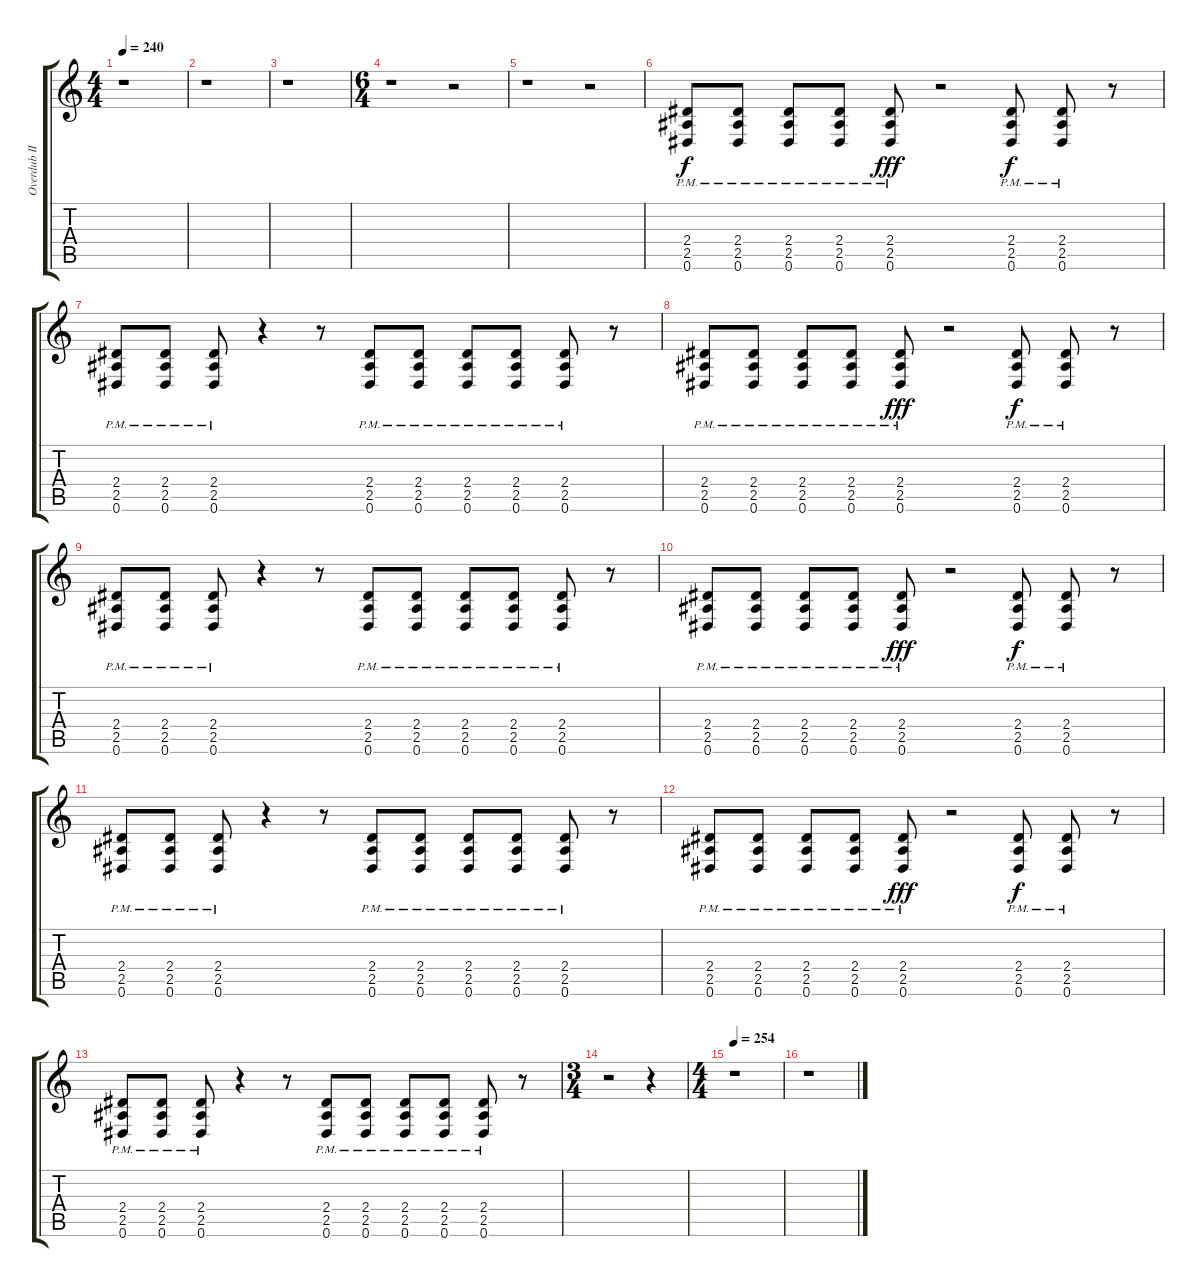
\track ("Overdub II" "Overdub II") {instrument distortionguitar}
\staff {score tabs}
\tuning (Eb4 Bb3 Gb3 Db3 Ab2 Eb2) {hide}
\ts (4 4)
\tempo 240
\clef g2
\ks c
r.1{dy f} |
r.1 |
r.1 |
\ts (6 4)
r.1 r.2 |
r.1 r.2 |
(2.4{pm} 2.5{pm} 0.6{pm}).8 (2.4{pm} 2.5{pm} 0.6{pm}).8 (2.4{pm} 2.5{pm} 0.6{pm}).8 (2.4{pm} 2.5{pm} 0.6{pm}).8 (2.4{pm} 2.5{pm} 0.6{pm}).8{dy fff} r.2 (2.4{pm} 2.5{pm} 0.6{pm}).8{dy f} (2.4{pm} 2.5{pm} 0.6{pm}).8 r.8 |
(2.4{pm} 2.5{pm} 0.6{pm}).8 (2.4{pm} 2.5{pm} 0.6{pm}).8 (2.4{pm} 2.5{pm} 0.6{pm}).8 r.4 r.8 (2.4{pm} 2.5{pm} 0.6{pm}).8 (2.4{pm} 2.5{pm} 0.6{pm}).8 (2.4{pm} 2.5{pm} 0.6{pm}).8 (2.4{pm} 2.5{pm} 0.6{pm}).8 (2.4{pm} 2.5{pm} 0.6{pm}).8 r.8 |
(2.4{pm} 2.5{pm} 0.6{pm}).8 (2.4{pm} 2.5{pm} 0.6{pm}).8 (2.4{pm} 2.5{pm} 0.6{pm}).8 (2.4{pm} 2.5{pm} 0.6{pm}).8 (2.4{pm} 2.5{pm} 0.6{pm}).8{dy fff} r.2 (2.4{pm} 2.5{pm} 0.6{pm}).8{dy f} (2.4{pm} 2.5{pm} 0.6{pm}).8 r.8 |
(2.4{pm} 2.5{pm} 0.6{pm}).8 (2.4{pm} 2.5{pm} 0.6{pm}).8 (2.4{pm} 2.5{pm} 0.6{pm}).8 r.4 r.8 (2.4{pm} 2.5{pm} 0.6{pm}).8 (2.4{pm} 2.5{pm} 0.6{pm}).8 (2.4{pm} 2.5{pm} 0.6{pm}).8 (2.4{pm} 2.5{pm} 0.6{pm}).8 (2.4{pm} 2.5{pm} 0.6{pm}).8 r.8 |
(2.4{pm} 2.5{pm} 0.6{pm}).8 (2.4{pm} 2.5{pm} 0.6{pm}).8 (2.4{pm} 2.5{pm} 0.6{pm}).8 (2.4{pm} 2.5{pm} 0.6{pm}).8 (2.4{pm} 2.5{pm} 0.6{pm}).8{dy fff} r.2 (2.4{pm} 2.5{pm} 0.6{pm}).8{dy f} (2.4{pm} 2.5{pm} 0.6{pm}).8 r.8 |
(2.4{pm} 2.5{pm} 0.6{pm}).8 (2.4{pm} 2.5{pm} 0.6{pm}).8 (2.4{pm} 2.5{pm} 0.6{pm}).8 r.4 r.8 (2.4{pm} 2.5{pm} 0.6{pm}).8 (2.4{pm} 2.5{pm} 0.6{pm}).8 (2.4{pm} 2.5{pm} 0.6{pm}).8 (2.4{pm} 2.5{pm} 0.6{pm}).8 (2.4{pm} 2.5{pm} 0.6{pm}).8 r.8 |
(2.4{pm} 2.5{pm} 0.6{pm}).8 (2.4{pm} 2.5{pm} 0.6{pm}).8 (2.4{pm} 2.5{pm} 0.6{pm}).8 (2.4{pm} 2.5{pm} 0.6{pm}).8 (2.4{pm} 2.5{pm} 0.6{pm}).8{dy fff} r.2 (2.4{pm} 2.5{pm} 0.6{pm}).8{dy f} (2.4{pm} 2.5{pm} 0.6{pm}).8 r.8 |
(2.4{pm} 2.5{pm} 0.6{pm}).8 (2.4{pm} 2.5{pm} 0.6{pm}).8 (2.4{pm} 2.5{pm} 0.6{pm}).8 r.4 r.8 (2.4{pm} 2.5{pm} 0.6{pm}).8 (2.4{pm} 2.5{pm} 0.6{pm}).8 (2.4{pm} 2.5{pm} 0.6{pm}).8 (2.4{pm} 2.5{pm} 0.6{pm}).8 (2.4{pm} 2.5{pm} 0.6{pm}).8 r.8 |
\ts (3 4)
r.2 r.4 |
\ts (4 4)
\tempo 254
r.1 |
r.1
